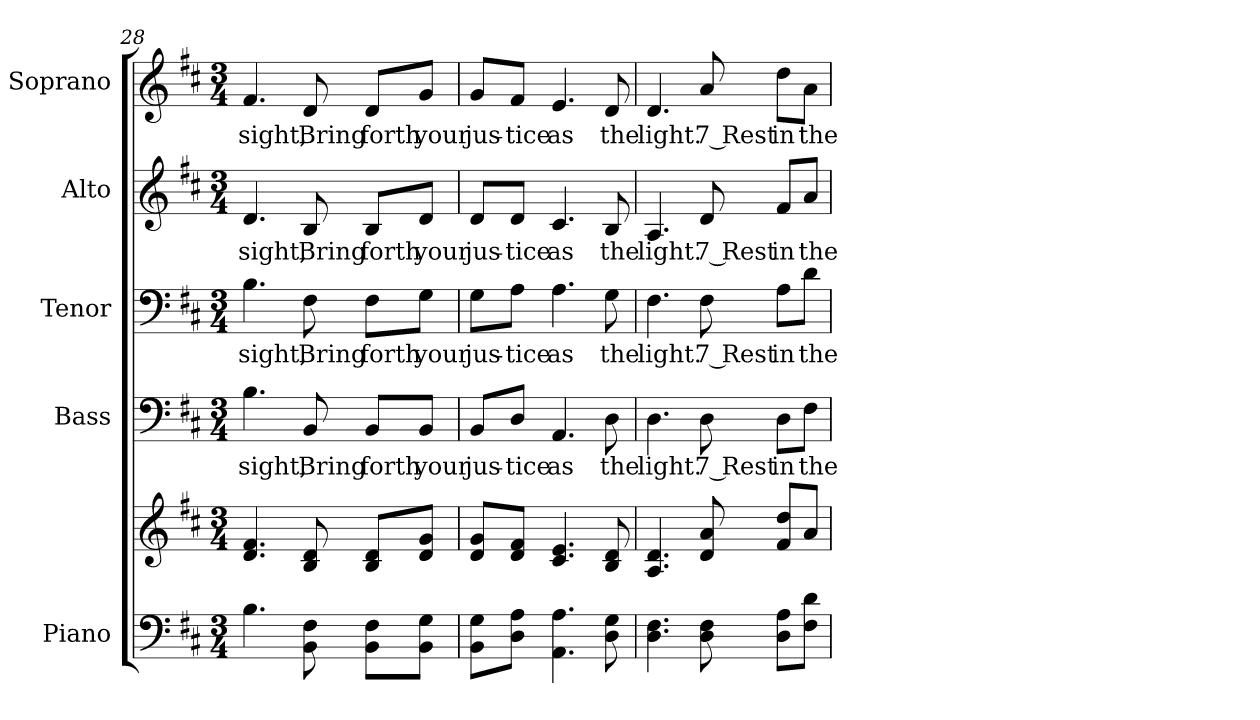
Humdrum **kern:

**kern	**kern	**kern	**text	**kern	**text	**kern	**text	**kern	**text
*part5	*part5	*part4	*part4	*part3	*part3	*part2	*part2	*part1	*part1
*staff6	*staff5	*staff4	*staff4	*staff3	*staff3	*staff2	*staff2	*staff1	*staff1
*I"Piano	*	*I"Bass	*	*I"Tenor	*	*I"Alto	*	*I"Soprano	*
*I'Pno.	*	*I'B.	*	*I'T.	*	*I'A.	*	*I'S.	*
!!LO:PB:g=z
*clefF4	*clefG2	*clefF4	*	*clefF4	*	*clefG2	*	*clefG2	*
*k[f#c#]	*k[f#c#]	*k[f#c#]	*	*k[f#c#]	*	*k[f#c#]	*	*k[f#c#]	*
*D:	*D:	*D:	*	*D:	*	*D:	*	*D:	*
*M3/4	*M3/4	*M3/4	*	*M3/4	*	*M3/4	*	*M3/4	*
=28	=28	=28	=28	=28	=28	=28	=28	=28	=28
!	!	!	!LO:LY:b:color=#000000	!	!	!	!	!	!
!	!	!	!	!	!LO:LY:b:color=#000000	!	!	!	!
!	!	!	!	!	!	!	!LO:LY:b:color=#000000	!	!
!	!	!	!	!	!	!	!	!	!LO:LY:b:color=#000000
4.Bi\	4.di/ 4.f#i	4.Bi\	sight,	4.Bi\	sight,	4.di/	sight,	4.f#i/	sight,
!	!	!	!LO:LY:b:color=#000000	!	!	!	!	!	!
!	!	!	!	!	!LO:LY:b:color=#000000	!	!	!	!
!	!	!	!	!	!	!	!LO:LY:b:color=#000000	!	!
!	!	!	!	!	!	!	!	!	!LO:LY:b:color=#000000
8BBi\ 8F#i	8Bi/ 8di	8BBi/	Bring	8F#i\	Bring	8Bi/	Bring	8di/	Bring
!	!	!	!LO:LY:b:color=#000000	!	!	!	!	!	!
!	!	!	!	!	!LO:LY:b:color=#000000	!	!	!	!
!	!	!	!	!	!	!	!LO:LY:b:color=#000000	!	!
!	!	!	!	!	!	!	!	!	!LO:LY:b:color=#000000
8BBi\ 8F#i\L	8Bi/ 8di/L	8BBi/L	forth	8F#i\L	forth	8Bi/L	forth	8di/L	forth
!	!	!	!LO:LY:b:color=#000000	!	!	!	!	!	!
!	!	!	!	!	!LO:LY:b:color=#000000	!	!	!	!
!	!	!	!	!	!	!	!LO:LY:b:color=#000000	!	!
!	!	!	!	!	!	!	!	!	!LO:LY:b:color=#000000
8BBi\ 8Gi\J	8di/ 8gi/J	8BBi/J	your	8Gi\J	your	8di/J	your	8gi/J	your
=29	=29	=29	=29	=29	=29	=29	=29	=29	=29
!	!	!	!LO:LY:b:color=#000000	!	!	!	!	!	!
!	!	!	!	!	!LO:LY:b:color=#000000	!	!	!	!
!	!	!	!	!	!	!	!LO:LY:b:color=#000000	!	!
!	!	!	!	!	!	!	!	!	!LO:LY:b:color=#000000
8BBi\ 8Gi\L	8di/ 8gi/L	8BBi/L	jus-	8Gi\L	jus-	8di/L	jus-	8gi/L	jus-
!	!	!	!LO:LY:b:color=#000000	!	!	!	!	!	!
!	!	!	!	!	!LO:LY:b:color=#000000	!	!	!	!
!	!	!	!	!	!	!	!LO:LY:b:color=#000000	!	!
!	!	!	!	!	!	!	!	!	!LO:LY:b:color=#000000
8Di\ 8Ai\J	8di/ 8f#i/J	8Di/J	-tice	8Ai\J	-tice	8di/J	-tice	8f#i/J	-tice
!	!	!	!LO:LY:b:color=#000000	!	!	!	!	!	!
!	!	!	!	!	!LO:LY:b:color=#000000	!	!	!	!
!	!	!	!	!	!	!	!LO:LY:b:color=#000000	!	!
!	!	!	!	!	!	!	!	!	!LO:LY:b:color=#000000
4.AAi\ 4.Ai	4.c#i/ 4.ei	4.AAi/	as	4.Ai\	as	4.c#i/	as	4.ei/	as
!	!	!	!LO:LY:b:color=#000000	!	!	!	!	!	!
!	!	!	!	!	!LO:LY:b:color=#000000	!	!	!	!
!	!	!	!	!	!	!	!LO:LY:b:color=#000000	!	!
!	!	!	!	!	!	!	!	!	!LO:LY:b:color=#000000
8Di\ 8Gi	8Bi/ 8di	8Di\	the	8Gi\	the	8Bi/	the	8di/	the
=30	=30	=30	=30	=30	=30	=30	=30	=30	=30
!	!	!	!LO:LY:b:color=#000000	!	!	!	!	!	!
!	!	!	!	!	!LO:LY:b:color=#000000	!	!	!	!
!	!	!	!	!	!	!	!LO:LY:b:color=#000000	!	!
!	!	!	!	!	!	!	!	!	!LO:LY:b:color=#000000
4.Di\ 4.F#i	4.Ai/ 4.di	4.Di\	light.	4.F#i\	light.	4.Ai/	light.	4.di/	light.
!	!	!	!LO:LY:b:color=#000000	!	!	!	!	!	!
!	!	!	!	!	!LO:LY:b:color=#000000	!	!	!	!
!	!	!	!	!	!	!	!LO:LY:b:color=#000000	!	!
!	!	!	!	!	!	!	!	!	!LO:LY:b:color=#000000
8Di\ 8F#i	8di/ 8ai	8Di\	7 Rest	8F#i\	7 Rest	8di/	7 Rest	8ai/	7 Rest
!	!	!	!LO:LY:b:color=#000000	!	!	!	!	!	!
!	!	!	!	!	!LO:LY:b:color=#000000	!	!	!	!
!	!	!	!	!	!	!	!LO:LY:b:color=#000000	!	!
!	!	!	!	!	!	!	!	!	!LO:LY:b:color=#000000
8Di\ 8Ai\L	8f#i/ 8ddi/L	8Di\L	in	8Ai\L	in	8f#i/L	in	8ddi\L	in
!	!	!	!LO:LY:b:color=#000000	!	!	!	!	!	!
!	!	!	!	!	!LO:LY:b:color=#000000	!	!	!	!
!	!	!	!	!	!	!	!LO:LY:b:color=#000000	!	!
!	!	!	!	!	!	!	!	!	!LO:LY:b:color=#000000
8F#i\ 8di\J	8ai/J	8F#i\J	the	8di\J	the	8ai/J	the	8ai\J	the
=	=	=	=	=	=	=	=	=	=
*-	*-	*-	*-	*-	*-	*-	*-	*-	*-
